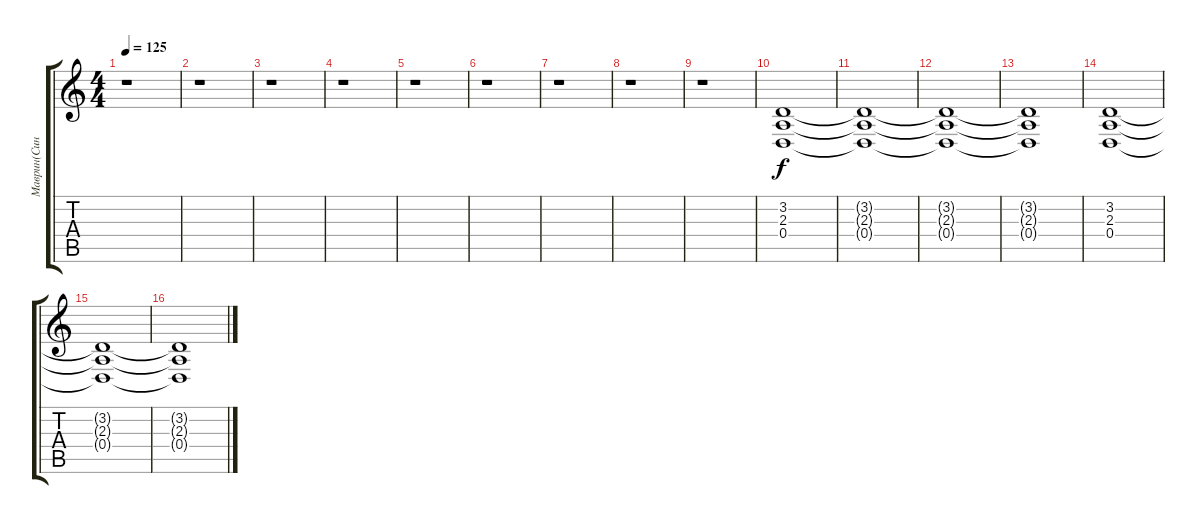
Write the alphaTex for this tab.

\track ("Маврин(Синтезатор-2)" "Маврин(Син") {instrument stringensemble1}
\staff {score tabs}
\tuning (E4 B3 G3 D3 A2 E2) {hide}
\ts (4 4)
\tempo 125
\clef g2
\ks c
r.1{dy f} |
r.1 |
r.1 |
r.1 |
r.1 |
r.1 |
r.1 |
r.1 |
r.1 |
(3.2 2.3 0.4).1 |
(3.2{t} 2.3{t} 0.4{t}).1 |
(3.2{t} 2.3{t} 0.4{t}).1 |
(3.2{t} 2.3{t} 0.4{t}).1 |
(3.2 2.3 0.4).1 |
(3.2{t} 2.3{t} 0.4{t}).1 |
(3.2{t} 2.3{t} 0.4{t}).1
